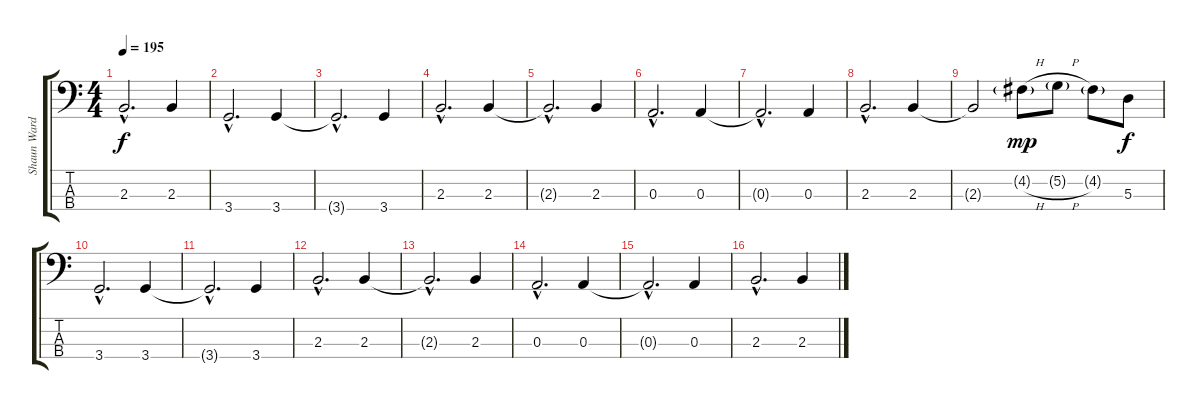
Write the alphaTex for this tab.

\track ("Shaun Ward (Bass)" "Shaun Ward") {instrument electricbassfinger}
\staff {score tabs}
\tuning (G2 D2 A1 E1) {hide}
\ts (4 4)
\tempo 195
\clef f4
\ks c
2.3{hac t}.2{d dy f} 2.3.4 |
3.4{hac}.2{d} 3.4.4 |
3.4{hac t}.2{d} 3.4.4 |
2.3{hac}.2{d} 2.3.4 |
2.3{hac t}.2{d} 2.3.4 |
0.3{hac}.2{d} 0.3.4 |
0.3{hac t}.2{d} 0.3.4 |
2.3{hac}.2{d} 2.3.4 |
2.3{t}.2 4.2{h g}.8{dy mp} 5.2{h g}.8 4.2{g}.8 5.3.8{dy f} |
3.4{hac}.2{d} 3.4.4 |
3.4{hac t}.2{d} 3.4.4 |
2.3{hac}.2{d} 2.3.4 |
2.3{hac t}.2{d} 2.3.4 |
0.3{hac}.2{d} 0.3.4 |
0.3{hac t}.2{d} 0.3.4 |
2.3{hac}.2{d} 2.3.4
